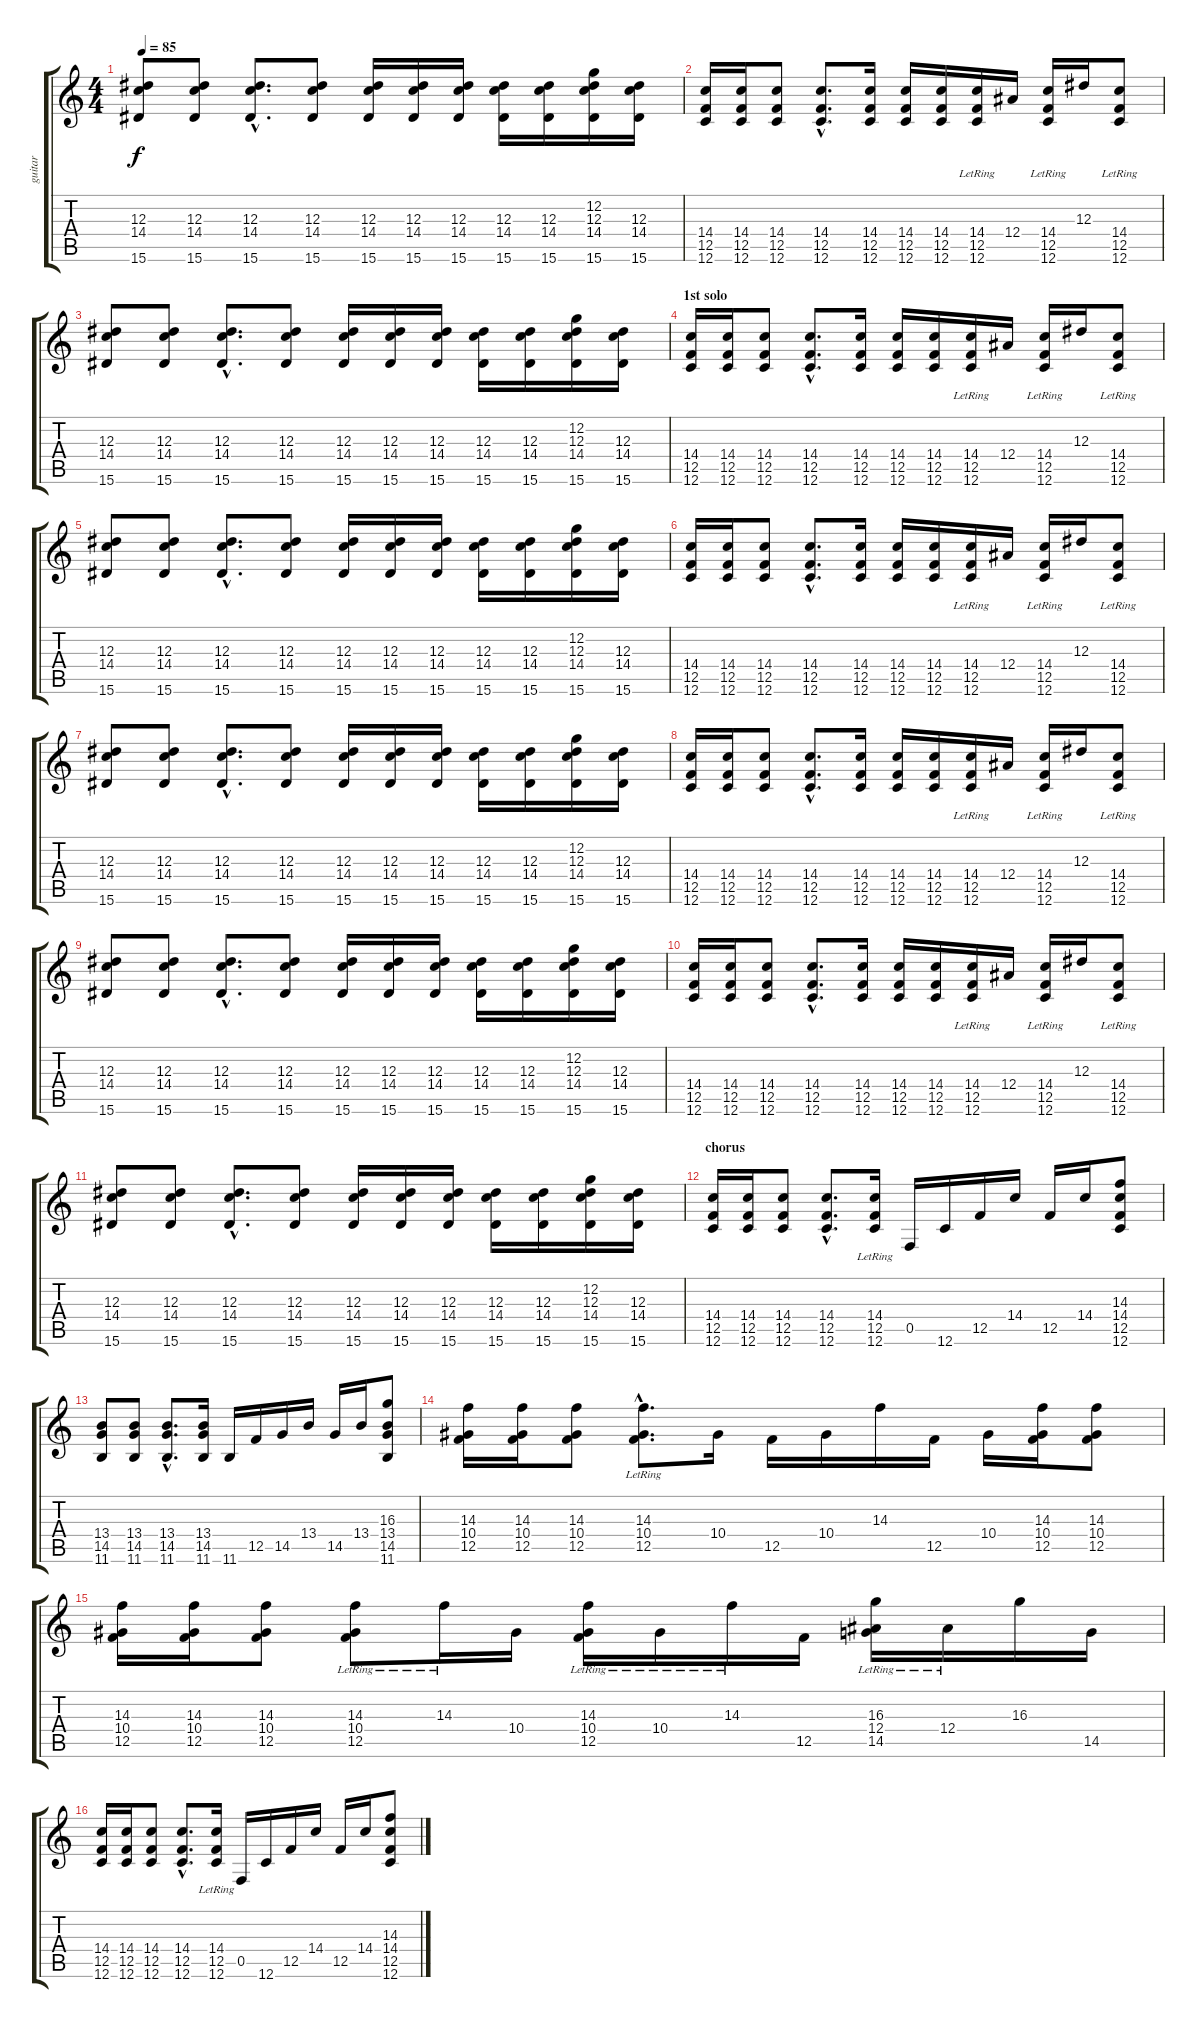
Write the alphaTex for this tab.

\track ("guitar" "guitar") {instrument electricguitarjazz}
\staff {score tabs}
\tuning (C4 G3 Eb3 Bb2 F2 C2) {hide}
\ts (4 4)
\tempo 85
\clef g2
\ks c
(12.3 14.4 15.6).8{dy f} (12.3 14.4 15.6).8 (12.3{hac} 14.4{hac} 15.6{hac}).8{d} (12.3 14.4 15.6).8 (12.3 14.4 15.6).16 (12.3 14.4 15.6).16 (12.3 14.4 15.6).16 (12.3 14.4 15.6).16 (12.3 14.4 15.6).16 (12.2 12.3 14.4 15.6).16 (12.3 14.4 15.6).16 |
(14.4 12.5 12.6).16 (14.4 12.5 12.6).16 (14.4 12.5 12.6).8 (14.4{hac} 12.5{hac} 12.6{hac}).8{d} (14.4 12.5 12.6).16 (14.4 12.5 12.6).16 (14.4 12.5 12.6).16 (14.4 12.5{lr} 12.6{lr}).16 12.4.16 (14.4{lr} 12.5{lr} 12.6{lr}).16 12.3.16 (14.4{lr} 12.5{lr} 12.6{lr}).8 |
(12.3 14.4 15.6).8 (12.3 14.4 15.6).8 (12.3{hac} 14.4{hac} 15.6{hac}).8{d} (12.3 14.4 15.6).8 (12.3 14.4 15.6).16 (12.3 14.4 15.6).16 (12.3 14.4 15.6).16 (12.3 14.4 15.6).16 (12.3 14.4 15.6).16 (12.2 12.3 14.4 15.6).16 (12.3 14.4 15.6).16 |
\section ("" "1st solo")
(14.4 12.5 12.6).16 (14.4 12.5 12.6).16 (14.4 12.5 12.6).8 (14.4{hac} 12.5{hac} 12.6{hac}).8{d} (14.4 12.5 12.6).16 (14.4 12.5 12.6).16 (14.4 12.5 12.6).16 (14.4 12.5{lr} 12.6{lr}).16 12.4.16 (14.4{lr} 12.5{lr} 12.6{lr}).16 12.3.16 (14.4{lr} 12.5{lr} 12.6{lr}).8 |
(12.3 14.4 15.6).8 (12.3 14.4 15.6).8 (12.3{hac} 14.4{hac} 15.6{hac}).8{d} (12.3 14.4 15.6).8 (12.3 14.4 15.6).16 (12.3 14.4 15.6).16 (12.3 14.4 15.6).16 (12.3 14.4 15.6).16 (12.3 14.4 15.6).16 (12.2 12.3 14.4 15.6).16 (12.3 14.4 15.6).16 |
(14.4 12.5 12.6).16 (14.4 12.5 12.6).16 (14.4 12.5 12.6).8 (14.4{hac} 12.5{hac} 12.6{hac}).8{d} (14.4 12.5 12.6).16 (14.4 12.5 12.6).16 (14.4 12.5 12.6).16 (14.4 12.5{lr} 12.6{lr}).16 12.4.16 (14.4{lr} 12.5{lr} 12.6{lr}).16 12.3.16 (14.4{lr} 12.5{lr} 12.6{lr}).8 |
(12.3 14.4 15.6).8 (12.3 14.4 15.6).8 (12.3{hac} 14.4{hac} 15.6{hac}).8{d} (12.3 14.4 15.6).8 (12.3 14.4 15.6).16 (12.3 14.4 15.6).16 (12.3 14.4 15.6).16 (12.3 14.4 15.6).16 (12.3 14.4 15.6).16 (12.2 12.3 14.4 15.6).16 (12.3 14.4 15.6).16 |
(14.4 12.5 12.6).16 (14.4 12.5 12.6).16 (14.4 12.5 12.6).8 (14.4{hac} 12.5{hac} 12.6{hac}).8{d} (14.4 12.5 12.6).16 (14.4 12.5 12.6).16 (14.4 12.5 12.6).16 (14.4 12.5{lr} 12.6{lr}).16 12.4.16 (14.4{lr} 12.5{lr} 12.6{lr}).16 12.3.16 (14.4{lr} 12.5{lr} 12.6{lr}).8 |
(12.3 14.4 15.6).8 (12.3 14.4 15.6).8 (12.3{hac} 14.4{hac} 15.6{hac}).8{d} (12.3 14.4 15.6).8 (12.3 14.4 15.6).16 (12.3 14.4 15.6).16 (12.3 14.4 15.6).16 (12.3 14.4 15.6).16 (12.3 14.4 15.6).16 (12.2 12.3 14.4 15.6).16 (12.3 14.4 15.6).16 |
(14.4 12.5 12.6).16 (14.4 12.5 12.6).16 (14.4 12.5 12.6).8 (14.4{hac} 12.5{hac} 12.6{hac}).8{d} (14.4 12.5 12.6).16 (14.4 12.5 12.6).16 (14.4 12.5 12.6).16 (14.4 12.5{lr} 12.6{lr}).16 12.4.16 (14.4{lr} 12.5{lr} 12.6{lr}).16 12.3.16 (14.4{lr} 12.5{lr} 12.6{lr}).8 |
(12.3 14.4 15.6).8 (12.3 14.4 15.6).8 (12.3{hac} 14.4{hac} 15.6{hac}).8{d} (12.3 14.4 15.6).8 (12.3 14.4 15.6).16 (12.3 14.4 15.6).16 (12.3 14.4 15.6).16 (12.3 14.4 15.6).16 (12.3 14.4 15.6).16 (12.2 12.3 14.4 15.6).16 (12.3 14.4 15.6).16 |
\section ("" "chorus")
(14.4 12.5 12.6).16{volume 13} (14.4 12.5 12.6).16 (14.4 12.5 12.6).8 (14.4{hac} 12.5{hac} 12.6{hac}).8{d} (14.4{lr} 12.5 12.6{lr}).16 0.5.16 12.6.16 12.5.16 14.4.16 12.5.16 14.4.16 (14.3 14.4 12.5 12.6).8 |
(13.4 14.5 11.6).8 (13.4 14.5 11.6).8 (13.4{hac} 14.5{hac} 11.6{hac}).8{d} (13.4 14.5 11.6).16 11.6.16 12.5.16 14.5.16 13.4.16 14.5.16 13.4.16 (16.3 13.4 14.5 11.6).8 |
(14.3 10.4 12.5).16 (14.3 10.4 12.5).16 (14.3 10.4 12.5).8 (14.3{hac lr} 10.4{hac} 12.5{hac lr}).8{d} 10.4.16 12.5.16 10.4.16 14.3.16 12.5.16 10.4.16 (14.3 10.4 12.5).16 (14.3 10.4 12.5).8 |
(14.3 10.4 12.5).16 (14.3 10.4 12.5).16 (14.3 10.4 12.5).8 (14.3 10.4{lr} 12.5{lr}).8 14.3{lr}.16 10.4.16 (14.3{lr} 10.4 12.5{lr}).16 10.4{lr}.16 14.3{lr}.16 12.5.16 (16.3{lr} 12.4 14.5{lr}).16 12.4{lr}.16 16.3.16 14.5.16 |
\section ("" "")
(14.4 12.5 12.6).16 (14.4 12.5 12.6).16 (14.4 12.5 12.6).8 (14.4{hac} 12.5{hac} 12.6{hac}).8{d} (14.4{lr} 12.5 12.6{lr}).16 0.5.16 12.6.16 12.5.16 14.4.16 12.5.16 14.4.16 (14.3 14.4 12.5 12.6).8
